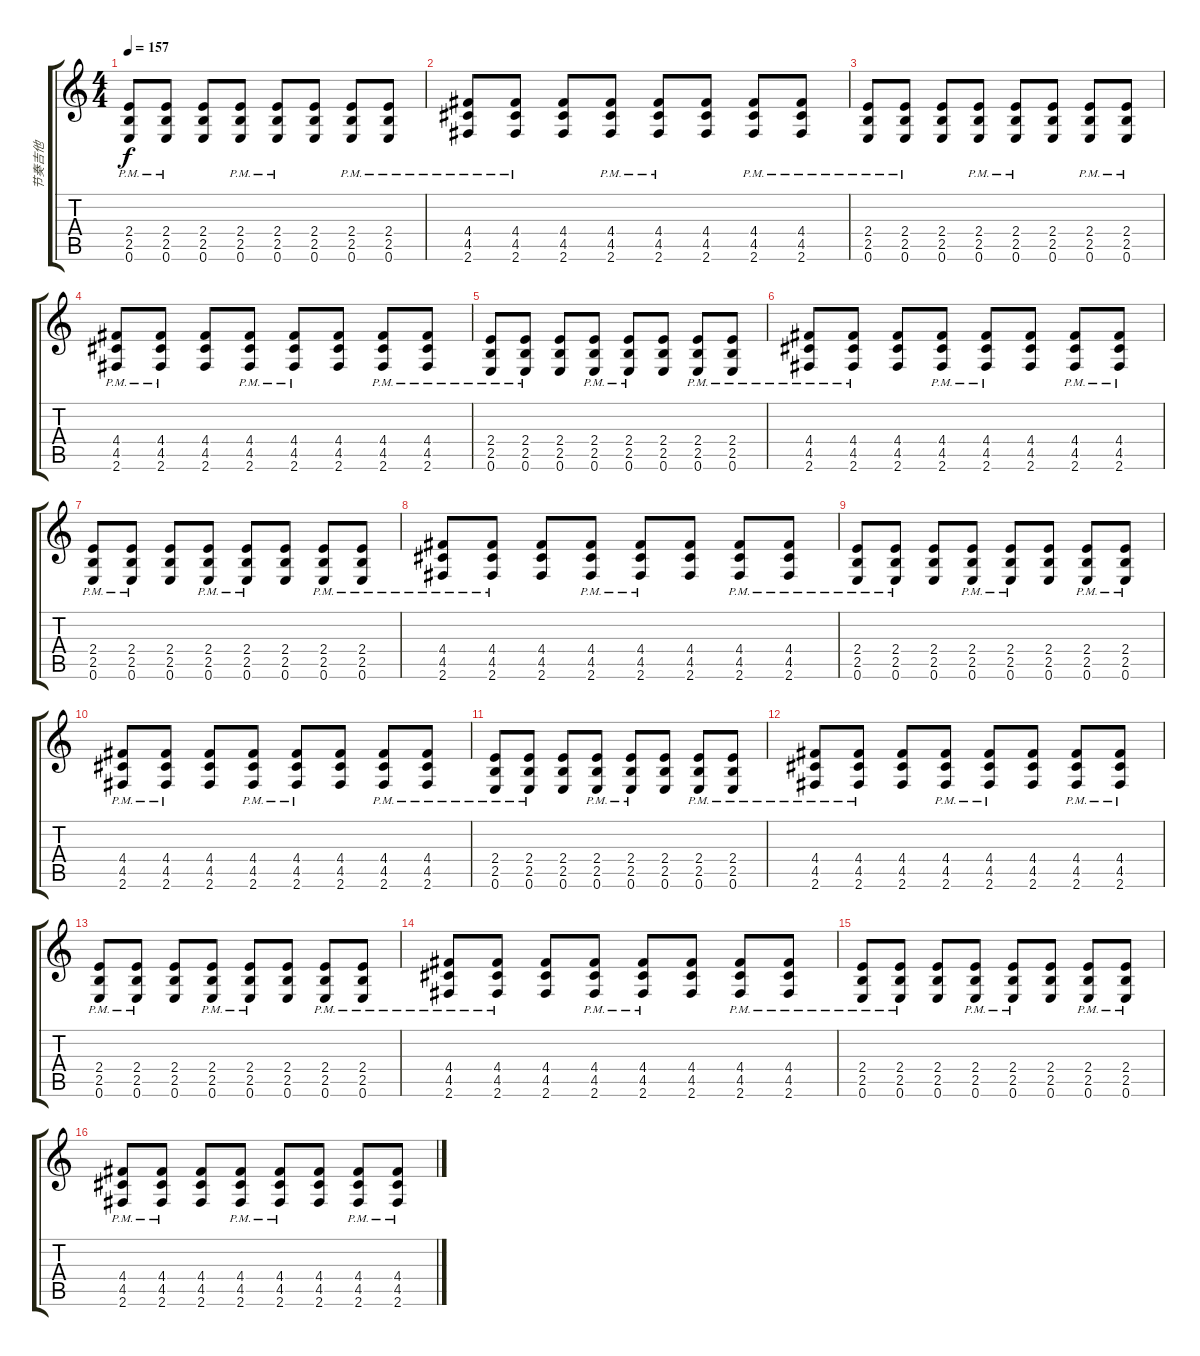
\track ("节奏吉他" "节奏吉他") {instrument distortionguitar}
\staff {score tabs}
\tuning (E4 B3 G3 D3 A2 E2) {hide}
\ts (4 4)
\tempo 157
\clef g2
\ks c
(2.4{pm} 2.5{pm} 0.6{pm}).8{dy f} (2.4{pm} 2.5{pm} 0.6{pm}).8 (2.4 2.5 0.6).8 (2.4{pm} 2.5{pm} 0.6{pm}).8 (2.4{pm} 2.5{pm} 0.6{pm}).8 (2.4 2.5 0.6).8 (2.4{pm} 2.5{pm} 0.6{pm}).8 (2.4{pm} 2.5{pm} 0.6{pm}).8 |
(4.4{pm} 4.5{pm} 2.6{pm}).8 (4.4{pm} 4.5{pm} 2.6{pm}).8 (4.4 4.5 2.6).8 (4.4{pm} 4.5{pm} 2.6{pm}).8 (4.4{pm} 4.5{pm} 2.6{pm}).8 (4.4 4.5 2.6).8 (4.4{pm} 4.5{pm} 2.6{pm}).8 (4.4{pm} 4.5{pm} 2.6{pm}).8 |
(2.4{pm} 2.5{pm} 0.6{pm}).8 (2.4{pm} 2.5{pm} 0.6{pm}).8 (2.4 2.5 0.6).8 (2.4{pm} 2.5{pm} 0.6{pm}).8 (2.4{pm} 2.5{pm} 0.6{pm}).8 (2.4 2.5 0.6).8 (2.4{pm} 2.5{pm} 0.6{pm}).8 (2.4{pm} 2.5{pm} 0.6{pm}).8 |
(4.4{pm} 4.5{pm} 2.6{pm}).8 (4.4{pm} 4.5{pm} 2.6{pm}).8 (4.4 4.5 2.6).8 (4.4{pm} 4.5{pm} 2.6{pm}).8 (4.4{pm} 4.5{pm} 2.6{pm}).8 (4.4 4.5 2.6).8 (4.4{pm} 4.5{pm} 2.6{pm}).8 (4.4{pm} 4.5{pm} 2.6{pm}).8 |
(2.4{pm} 2.5{pm} 0.6{pm}).8 (2.4{pm} 2.5{pm} 0.6{pm}).8 (2.4 2.5 0.6).8 (2.4{pm} 2.5{pm} 0.6{pm}).8 (2.4{pm} 2.5{pm} 0.6{pm}).8 (2.4 2.5 0.6).8 (2.4{pm} 2.5{pm} 0.6{pm}).8 (2.4{pm} 2.5{pm} 0.6{pm}).8 |
(4.4{pm} 4.5{pm} 2.6{pm}).8 (4.4{pm} 4.5{pm} 2.6{pm}).8 (4.4 4.5 2.6).8 (4.4{pm} 4.5{pm} 2.6{pm}).8 (4.4{pm} 4.5{pm} 2.6{pm}).8 (4.4 4.5 2.6).8 (4.4{pm} 4.5{pm} 2.6{pm}).8 (4.4{pm} 4.5{pm} 2.6{pm}).8 |
(2.4{pm} 2.5{pm} 0.6{pm}).8 (2.4{pm} 2.5{pm} 0.6{pm}).8 (2.4 2.5 0.6).8 (2.4{pm} 2.5{pm} 0.6{pm}).8 (2.4{pm} 2.5{pm} 0.6{pm}).8 (2.4 2.5 0.6).8 (2.4{pm} 2.5{pm} 0.6{pm}).8 (2.4{pm} 2.5{pm} 0.6{pm}).8 |
(4.4{pm} 4.5{pm} 2.6{pm}).8 (4.4{pm} 4.5{pm} 2.6{pm}).8 (4.4 4.5 2.6).8 (4.4{pm} 4.5{pm} 2.6{pm}).8 (4.4{pm} 4.5{pm} 2.6{pm}).8 (4.4 4.5 2.6).8 (4.4{pm} 4.5{pm} 2.6{pm}).8 (4.4{pm} 4.5{pm} 2.6{pm}).8 |
(2.4{pm} 2.5{pm} 0.6{pm}).8 (2.4{pm} 2.5{pm} 0.6{pm}).8 (2.4 2.5 0.6).8 (2.4{pm} 2.5{pm} 0.6{pm}).8 (2.4{pm} 2.5{pm} 0.6{pm}).8 (2.4 2.5 0.6).8 (2.4{pm} 2.5{pm} 0.6{pm}).8 (2.4{pm} 2.5{pm} 0.6{pm}).8 |
(4.4{pm} 4.5{pm} 2.6{pm}).8 (4.4{pm} 4.5{pm} 2.6{pm}).8 (4.4 4.5 2.6).8 (4.4{pm} 4.5{pm} 2.6{pm}).8 (4.4{pm} 4.5{pm} 2.6{pm}).8 (4.4 4.5 2.6).8 (4.4{pm} 4.5{pm} 2.6{pm}).8 (4.4{pm} 4.5{pm} 2.6{pm}).8 |
(2.4{pm} 2.5{pm} 0.6{pm}).8 (2.4{pm} 2.5{pm} 0.6{pm}).8 (2.4 2.5 0.6).8 (2.4{pm} 2.5{pm} 0.6{pm}).8 (2.4{pm} 2.5{pm} 0.6{pm}).8 (2.4 2.5 0.6).8 (2.4{pm} 2.5{pm} 0.6{pm}).8 (2.4{pm} 2.5{pm} 0.6{pm}).8 |
(4.4{pm} 4.5{pm} 2.6{pm}).8 (4.4{pm} 4.5{pm} 2.6{pm}).8 (4.4 4.5 2.6).8 (4.4{pm} 4.5{pm} 2.6{pm}).8 (4.4{pm} 4.5{pm} 2.6{pm}).8 (4.4 4.5 2.6).8 (4.4{pm} 4.5{pm} 2.6{pm}).8 (4.4{pm} 4.5{pm} 2.6{pm}).8 |
(2.4{pm} 2.5{pm} 0.6{pm}).8 (2.4{pm} 2.5{pm} 0.6{pm}).8 (2.4 2.5 0.6).8 (2.4{pm} 2.5{pm} 0.6{pm}).8 (2.4{pm} 2.5{pm} 0.6{pm}).8 (2.4 2.5 0.6).8 (2.4{pm} 2.5{pm} 0.6{pm}).8 (2.4{pm} 2.5{pm} 0.6{pm}).8 |
(4.4{pm} 4.5{pm} 2.6{pm}).8 (4.4{pm} 4.5{pm} 2.6{pm}).8 (4.4 4.5 2.6).8 (4.4{pm} 4.5{pm} 2.6{pm}).8 (4.4{pm} 4.5{pm} 2.6{pm}).8 (4.4 4.5 2.6).8 (4.4{pm} 4.5{pm} 2.6{pm}).8 (4.4{pm} 4.5{pm} 2.6{pm}).8 |
(2.4{pm} 2.5{pm} 0.6{pm}).8{volume 5} (2.4{pm} 2.5{pm} 0.6{pm}).8 (2.4 2.5 0.6).8 (2.4{pm} 2.5{pm} 0.6{pm}).8 (2.4{pm} 2.5{pm} 0.6{pm}).8 (2.4 2.5 0.6).8 (2.4{pm} 2.5{pm} 0.6{pm}).8 (2.4{pm} 2.5{pm} 0.6{pm}).8 |
(4.4{pm} 4.5{pm} 2.6{pm}).8 (4.4{pm} 4.5{pm} 2.6{pm}).8 (4.4 4.5 2.6).8 (4.4{pm} 4.5{pm} 2.6{pm}).8 (4.4{pm} 4.5{pm} 2.6{pm}).8 (4.4 4.5 2.6).8 (4.4{pm} 4.5{pm} 2.6{pm}).8 (4.4{pm} 4.5{pm} 2.6{pm}).8
